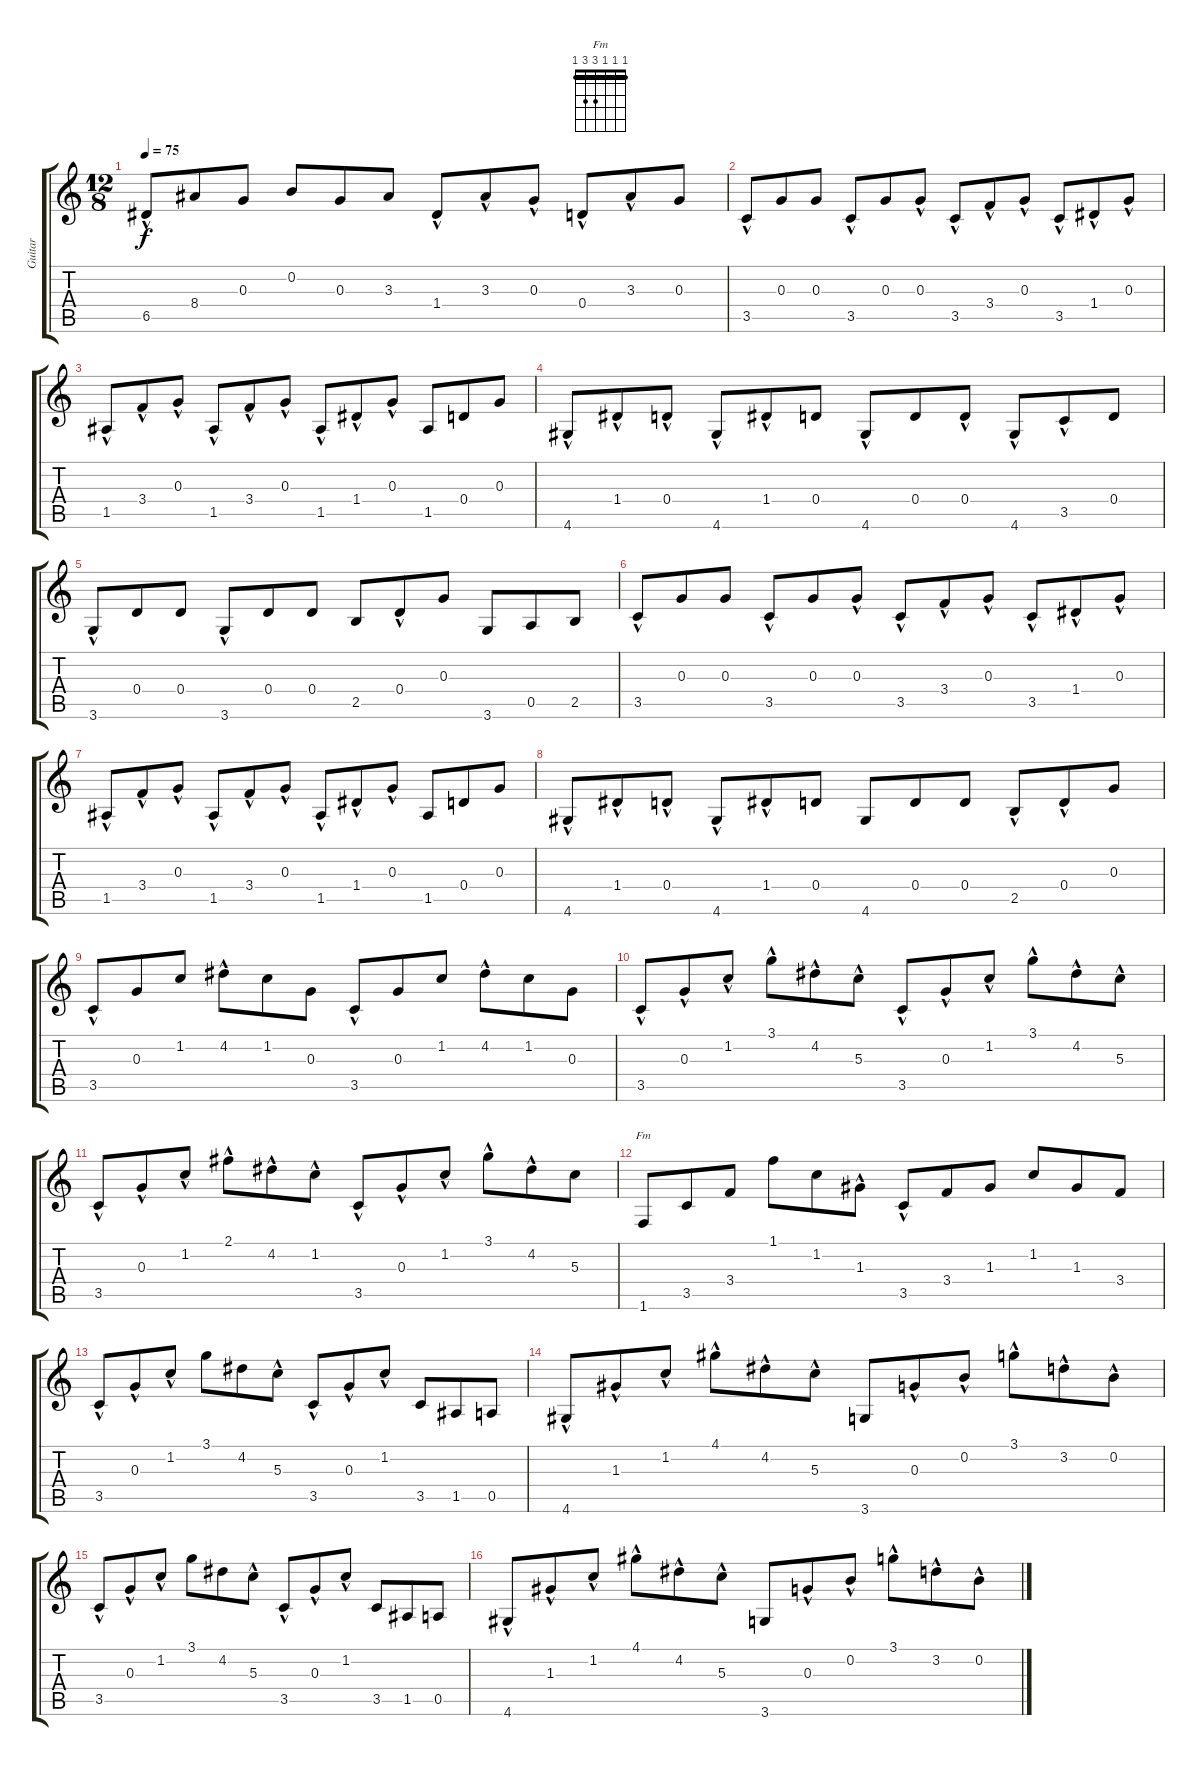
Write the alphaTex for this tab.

\track ("Guitar" "Guitar") {instrument electricguitarjazz}
\staff {score tabs}
\tuning (E4 B3 G3 D3 A2 E2) {hide}
\chord ("Fm" 1 1 1 3 3 1) {barre 1}
\ts (12 8)
\tempo 75
\clef g2
\ks c
6.5{hac}.8{dy f} 8.4.8 0.3.8 0.2.8 0.3.8 3.3.8 1.4{hac}.8 3.3{hac}.8 0.3{hac}.8 0.4{hac}.8 3.3{hac}.8 0.3.8 |
3.5{hac}.8 0.3.8 0.3.8 3.5{hac}.8 0.3.8 0.3{hac}.8 3.5{hac}.8 3.4{hac}.8 0.3{hac}.8 3.5{hac}.8 1.4{hac}.8 0.3{hac}.8 |
1.5{hac}.8 3.4{hac}.8 0.3{hac}.8 1.5{hac}.8 3.4{hac}.8 0.3{hac}.8 1.5{hac}.8 1.4{hac}.8 0.3{hac}.8 1.5.8 0.4.8 0.3.8 |
4.6{hac}.8 1.4{hac}.8 0.4{hac}.8 4.6{hac}.8 1.4{hac}.8 0.4.8 4.6{hac}.8 0.4.8 0.4{hac}.8 4.6{hac}.8 3.5{hac}.8 0.4.8 |
3.6{hac}.8 0.4.8 0.4.8 3.6{hac}.8 0.4.8 0.4.8 2.5.8 0.4{hac}.8 0.3.8 3.6.8 0.5.8 2.5.8 |
3.5{hac}.8 0.3.8 0.3.8 3.5{hac}.8 0.3.8 0.3{hac}.8 3.5{hac}.8 3.4{hac}.8 0.3{hac}.8 3.5{hac}.8 1.4{hac}.8 0.3{hac}.8 |
1.5{hac}.8 3.4{hac}.8 0.3{hac}.8 1.5{hac}.8 3.4{hac}.8 0.3{hac}.8 1.5{hac}.8 1.4{hac}.8 0.3{hac}.8 1.5.8 0.4.8 0.3.8 |
4.6{hac}.8 1.4{hac}.8 0.4{hac}.8 4.6{hac}.8 1.4{hac}.8 0.4.8 4.6.8 0.4.8 0.4.8 2.5{hac}.8 0.4{hac}.8 0.3.8 |
3.5{hac}.8 0.3.8 1.2.8 4.2{hac}.8 1.2.8 0.3.8 3.5{hac}.8 0.3.8 1.2.8 4.2{hac}.8 1.2.8 0.3.8 |
3.5{hac}.8 0.3{hac}.8 1.2{hac}.8 3.1{hac}.8 4.2{hac}.8 5.3{hac}.8 3.5{hac}.8 0.3{hac}.8 1.2{hac}.8 3.1{hac}.8 4.2{hac}.8 5.3{hac}.8 |
3.5{hac}.8 0.3{hac}.8 1.2{hac}.8 2.1{hac}.8 4.2{hac}.8 1.2{hac}.8 3.5{hac}.8 0.3{hac}.8 1.2{hac}.8 3.1{hac}.8 4.2{hac}.8 5.3.8 |
1.6.8{ch "Fm"} 3.5.8 3.4.8 1.1.8 1.2.8 1.3{hac}.8 3.5{hac}.8 3.4.8 1.3.8 1.2.8 1.3.8 3.4.8 |
3.5{hac}.8 0.3{hac}.8 1.2{hac}.8 3.1.8 4.2.8 5.3{hac}.8 3.5{hac}.8 0.3{hac}.8 1.2{hac}.8 3.5.8 1.5.8 0.5.8 |
4.6{hac}.8 1.3{hac}.8 1.2{hac}.8 4.1{hac}.8 4.2{hac}.8 5.3{hac}.8 3.6.8 0.3{hac}.8 0.2{hac}.8 3.1{hac}.8 3.2{hac}.8 0.2{hac}.8 |
3.5{hac}.8 0.3{hac}.8 1.2{hac}.8 3.1.8 4.2.8 5.3{hac}.8 3.5{hac}.8 0.3{hac}.8 1.2{hac}.8 3.5.8 1.5.8 0.5.8 |
4.6{hac}.8 1.3{hac}.8 1.2{hac}.8 4.1{hac}.8 4.2{hac}.8 5.3{hac}.8 3.6.8 0.3{hac}.8 0.2{hac}.8 3.1{hac}.8 3.2{hac}.8 0.2{hac}.8
